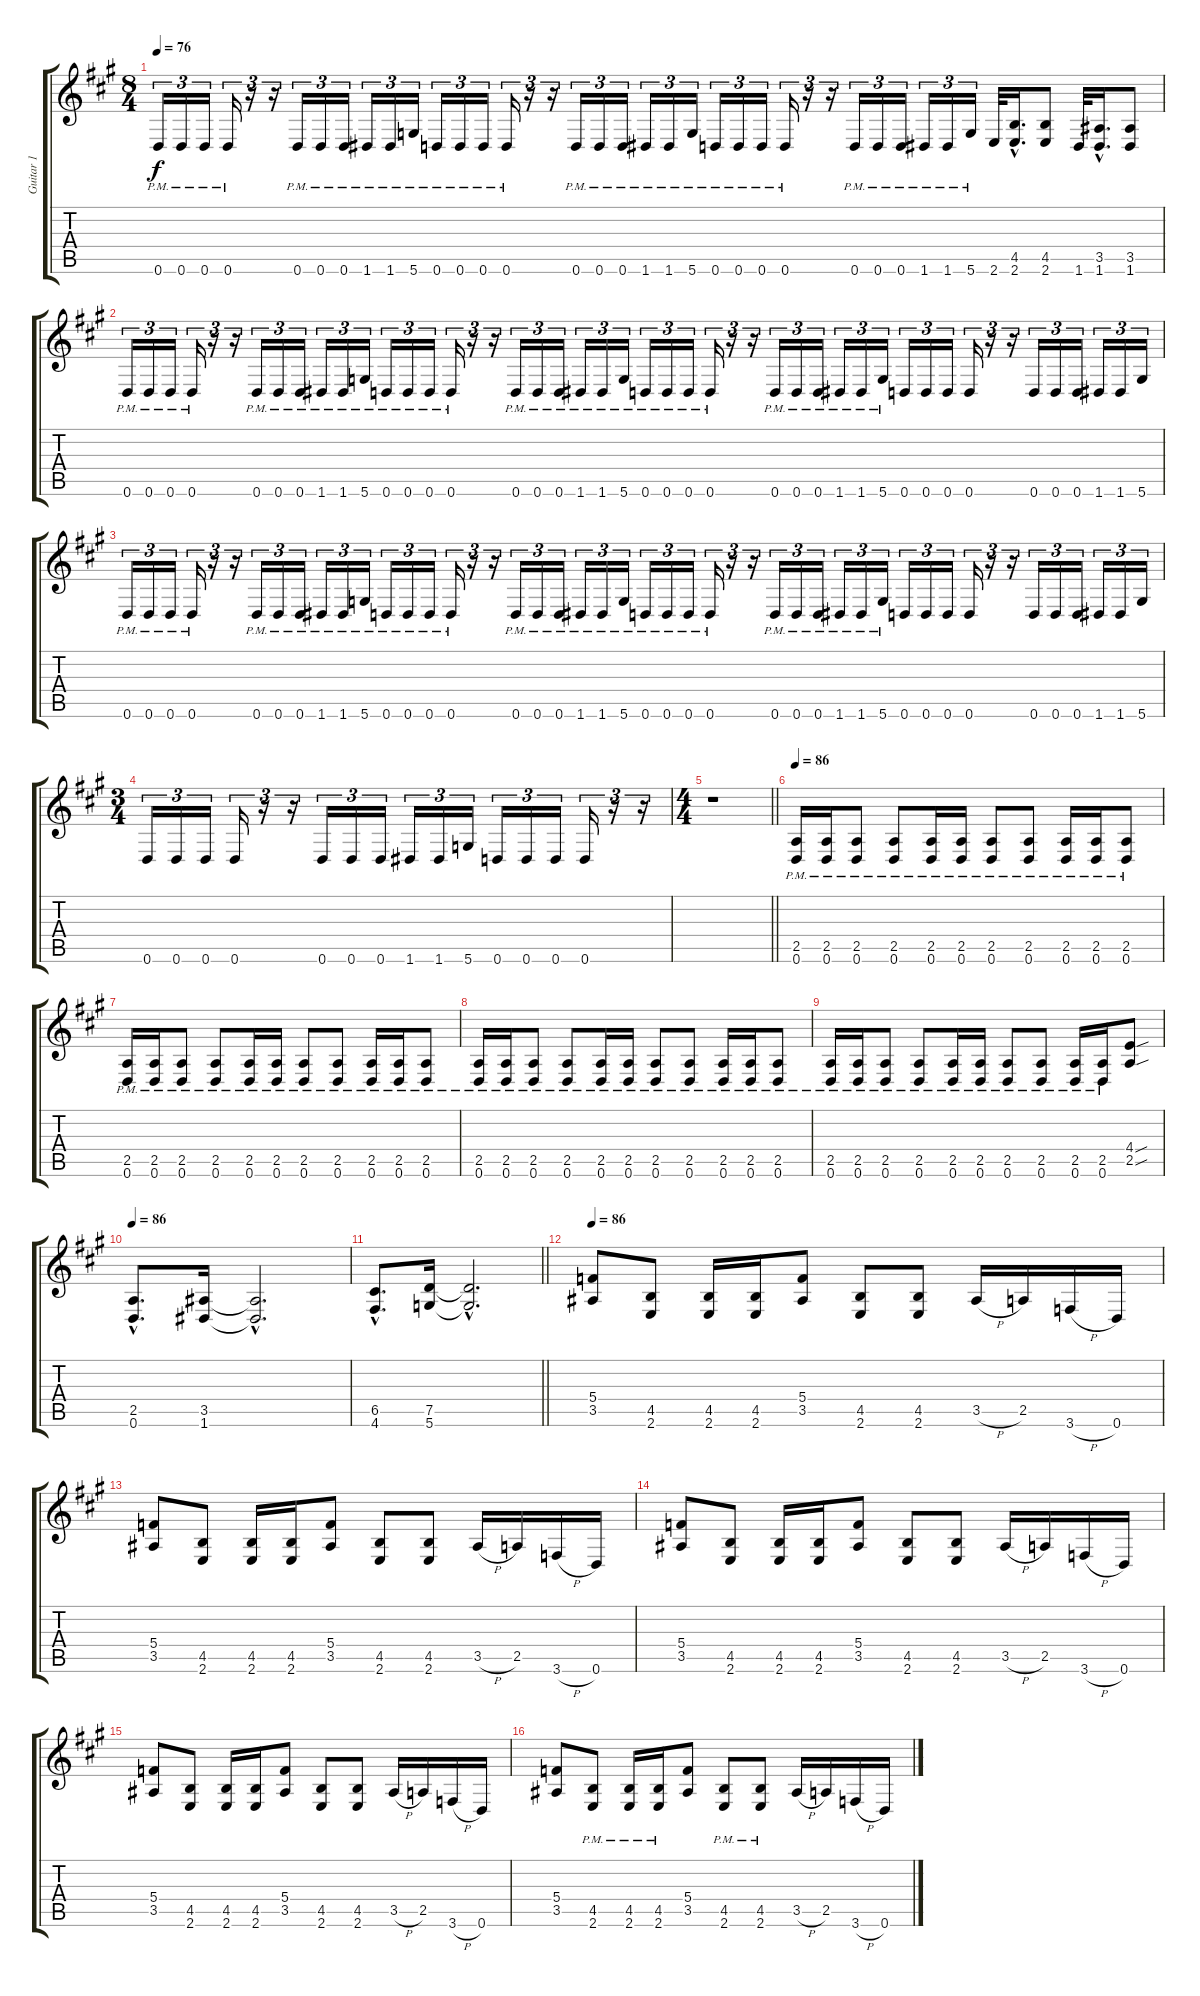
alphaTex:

\track ("Guitar 1" "Guitar 1") {instrument distortionguitar}
\staff {score tabs}
\tuning (D4 A3 F3 C3 G2 D2) {hide}
\ts (8 4)
\tempo 76
\clef g2
\ks f#minor
0.6{pm}.16{tu (3 2) dy f} 0.6{pm}.16{tu (3 2)} 0.6{pm}.16{tu (3 2)} 0.6{pm}.16{tu (3 2)} r.16{tu (3 2)} r.16{tu (3 2)} 0.6{pm}.16{tu (3 2)} 0.6{pm}.16{tu (3 2)} 0.6{pm}.16{tu (3 2)} 1.6{pm}.16{tu (3 2)} 1.6{pm}.16{tu (3 2)} 5.6{pm}.16{tu (3 2)} 0.6{pm}.16{tu (3 2)} 0.6{pm}.16{tu (3 2)} 0.6{pm}.16{tu (3 2)} 0.6{pm}.16{tu (3 2)} r.16{tu (3 2)} r.16{tu (3 2)} 0.6{pm}.16{tu (3 2)} 0.6{pm}.16{tu (3 2)} 0.6{pm}.16{tu (3 2)} 1.6{pm}.16{tu (3 2)} 1.6{pm}.16{tu (3 2)} 5.6{pm}.16{tu (3 2)} 0.6{pm}.16{tu (3 2)} 0.6{pm}.16{tu (3 2)} 0.6{pm}.16{tu (3 2)} 0.6{pm}.16{tu (3 2)} r.16{tu (3 2)} r.16{tu (3 2)} 0.6{pm}.16{tu (3 2)} 0.6{pm}.16{tu (3 2)} 0.6{pm}.16{tu (3 2)} 1.6{pm}.16{tu (3 2)} 1.6{pm}.16{tu (3 2)} 5.6{pm}.16{tu (3 2)} 2.6.32 (4.5{hac} 2.6{hac}).16{d} (4.5 2.6).8 1.6.32 (3.5{hac} 1.6{hac}).16{d} (3.5 1.6).8 |
0.6{pm}.16{tu (3 2)} 0.6{pm}.16{tu (3 2)} 0.6{pm}.16{tu (3 2)} 0.6{pm}.16{tu (3 2)} r.16{tu (3 2)} r.16{tu (3 2)} 0.6{pm}.16{tu (3 2)} 0.6{pm}.16{tu (3 2)} 0.6{pm}.16{tu (3 2)} 1.6{pm}.16{tu (3 2)} 1.6{pm}.16{tu (3 2)} 5.6{pm}.16{tu (3 2)} 0.6{pm}.16{tu (3 2)} 0.6{pm}.16{tu (3 2)} 0.6{pm}.16{tu (3 2)} 0.6{pm}.16{tu (3 2)} r.16{tu (3 2)} r.16{tu (3 2)} 0.6{pm}.16{tu (3 2)} 0.6{pm}.16{tu (3 2)} 0.6{pm}.16{tu (3 2)} 1.6{pm}.16{tu (3 2)} 1.6{pm}.16{tu (3 2)} 5.6{pm}.16{tu (3 2)} 0.6{pm}.16{tu (3 2)} 0.6{pm}.16{tu (3 2)} 0.6{pm}.16{tu (3 2)} 0.6{pm}.16{tu (3 2)} r.16{tu (3 2)} r.16{tu (3 2)} 0.6{pm}.16{tu (3 2)} 0.6{pm}.16{tu (3 2)} 0.6{pm}.16{tu (3 2)} 1.6{pm}.16{tu (3 2)} 1.6{pm}.16{tu (3 2)} 5.6{pm}.16{tu (3 2)} 0.6.16{tu (3 2)} 0.6.16{tu (3 2)} 0.6.16{tu (3 2)} 0.6.16{tu (3 2)} r.16{tu (3 2)} r.16{tu (3 2)} 0.6.16{tu (3 2)} 0.6.16{tu (3 2)} 0.6.16{tu (3 2)} 1.6.16{tu (3 2)} 1.6.16{tu (3 2)} 5.6.16{tu (3 2)} |
0.6{pm}.16{tu (3 2)} 0.6{pm}.16{tu (3 2)} 0.6{pm}.16{tu (3 2)} 0.6{pm}.16{tu (3 2)} r.16{tu (3 2)} r.16{tu (3 2)} 0.6{pm}.16{tu (3 2)} 0.6{pm}.16{tu (3 2)} 0.6{pm}.16{tu (3 2)} 1.6{pm}.16{tu (3 2)} 1.6{pm}.16{tu (3 2)} 5.6{pm}.16{tu (3 2)} 0.6{pm}.16{tu (3 2)} 0.6{pm}.16{tu (3 2)} 0.6{pm}.16{tu (3 2)} 0.6{pm}.16{tu (3 2)} r.16{tu (3 2)} r.16{tu (3 2)} 0.6{pm}.16{tu (3 2)} 0.6{pm}.16{tu (3 2)} 0.6{pm}.16{tu (3 2)} 1.6{pm}.16{tu (3 2)} 1.6{pm}.16{tu (3 2)} 5.6{pm}.16{tu (3 2)} 0.6{pm}.16{tu (3 2)} 0.6{pm}.16{tu (3 2)} 0.6{pm}.16{tu (3 2)} 0.6{pm}.16{tu (3 2)} r.16{tu (3 2)} r.16{tu (3 2)} 0.6{pm}.16{tu (3 2)} 0.6{pm}.16{tu (3 2)} 0.6{pm}.16{tu (3 2)} 1.6{pm}.16{tu (3 2)} 1.6{pm}.16{tu (3 2)} 5.6{pm}.16{tu (3 2)} 0.6.16{tu (3 2)} 0.6.16{tu (3 2)} 0.6.16{tu (3 2)} 0.6.16{tu (3 2)} r.16{tu (3 2)} r.16{tu (3 2)} 0.6.16{tu (3 2)} 0.6.16{tu (3 2)} 0.6.16{tu (3 2)} 1.6.16{tu (3 2)} 1.6.16{tu (3 2)} 5.6.16{tu (3 2)} |
\ts (3 4)
0.6.16{tu (3 2)} 0.6.16{tu (3 2)} 0.6.16{tu (3 2)} 0.6.16{tu (3 2)} r.16{tu (3 2)} r.16{tu (3 2)} 0.6.16{tu (3 2)} 0.6.16{tu (3 2)} 0.6.16{tu (3 2)} 1.6.16{tu (3 2)} 1.6.16{tu (3 2)} 5.6.16{tu (3 2)} 0.6.16{tu (3 2)} 0.6.16{tu (3 2)} 0.6.16{tu (3 2)} 0.6.16{tu (3 2)} r.16{tu (3 2)} r.16{tu (3 2)} |
\ts (4 4)
\barLineRight lightlight
r.1 |
\tempo 86
(2.5{pm} 0.6{pm}).16 (2.5{pm} 0.6{pm}).16 (2.5{pm} 0.6{pm}).8 (2.5{pm} 0.6{pm}).8 (2.5{pm} 0.6{pm}).16 (2.5{pm} 0.6{pm}).16 (2.5{pm} 0.6{pm}).8 (2.5{pm} 0.6{pm}).8 (2.5{pm} 0.6{pm}).16 (2.5{pm} 0.6{pm}).16 (2.5{pm} 0.6{pm}).8 |
(2.5{pm} 0.6{pm}).16 (2.5{pm} 0.6{pm}).16 (2.5{pm} 0.6{pm}).8 (2.5{pm} 0.6{pm}).8 (2.5{pm} 0.6{pm}).16 (2.5{pm} 0.6{pm}).16 (2.5{pm} 0.6{pm}).8 (2.5{pm} 0.6{pm}).8 (2.5{pm} 0.6{pm}).16 (2.5{pm} 0.6{pm}).16 (2.5{pm} 0.6{pm}).8 |
(2.5{pm} 0.6{pm}).16 (2.5{pm} 0.6{pm}).16 (2.5{pm} 0.6{pm}).8 (2.5{pm} 0.6{pm}).8 (2.5{pm} 0.6{pm}).16 (2.5{pm} 0.6{pm}).16 (2.5{pm} 0.6{pm}).8 (2.5{pm} 0.6{pm}).8 (2.5{pm} 0.6{pm}).16 (2.5{pm} 0.6{pm}).16 (2.5{pm} 0.6{pm}).8 |
(2.5{pm} 0.6{pm}).16 (2.5{pm} 0.6{pm}).16 (2.5{pm} 0.6{pm}).8 (2.5{pm} 0.6{pm}).8 (2.5{pm} 0.6{pm}).16 (2.5{pm} 0.6{pm}).16 (2.5{pm} 0.6{pm}).8 (2.5{pm} 0.6{pm}).8 (2.5{pm} 0.6{pm}).16 (2.5{pm} 0.6{pm}).16 (4.4{sou} 2.5{sou}).8 |
\tempo 86
(2.5{hac} 0.6{hac}).8{d} (3.5 1.6).16 (3.5{hac t} 1.6{hac t}).2{d} |
\barLineRight lightlight
(6.5{hac} 4.6{hac}).8{d} (7.5 5.6).16 (7.5{hac t} 5.6{hac t}).2{d} |
\tempo 86
(5.4 3.5).8 (4.5 2.6).8 (4.5 2.6).16 (4.5 2.6).16 (5.4 3.5).8 (4.5 2.6).8 (4.5 2.6).8 3.5{h}.16 2.5.16 3.6{h}.16 0.6.16 |
(5.4 3.5).8 (4.5 2.6).8 (4.5 2.6).16 (4.5 2.6).16 (5.4 3.5).8 (4.5 2.6).8 (4.5 2.6).8 3.5{h}.16 2.5.16 3.6{h}.16 0.6.16 |
(5.4 3.5).8 (4.5 2.6).8 (4.5 2.6).16 (4.5 2.6).16 (5.4 3.5).8 (4.5 2.6).8 (4.5 2.6).8 3.5{h}.16 2.5.16 3.6{h}.16 0.6.16 |
(5.4 3.5).8 (4.5 2.6).8 (4.5 2.6).16 (4.5 2.6).16 (5.4 3.5).8 (4.5 2.6).8 (4.5 2.6).8 3.5{h}.16 2.5.16 3.6{h}.16 0.6.16 |
(5.4 3.5).8 (4.5{pm} 2.6{pm}).8 (4.5{pm} 2.6{pm}).16 (4.5{pm} 2.6{pm}).16 (5.4 3.5).8 (4.5{pm} 2.6{pm}).8 (4.5{pm} 2.6{pm}).8 3.5{h}.16 2.5.16 3.6{h}.16 0.6.16
